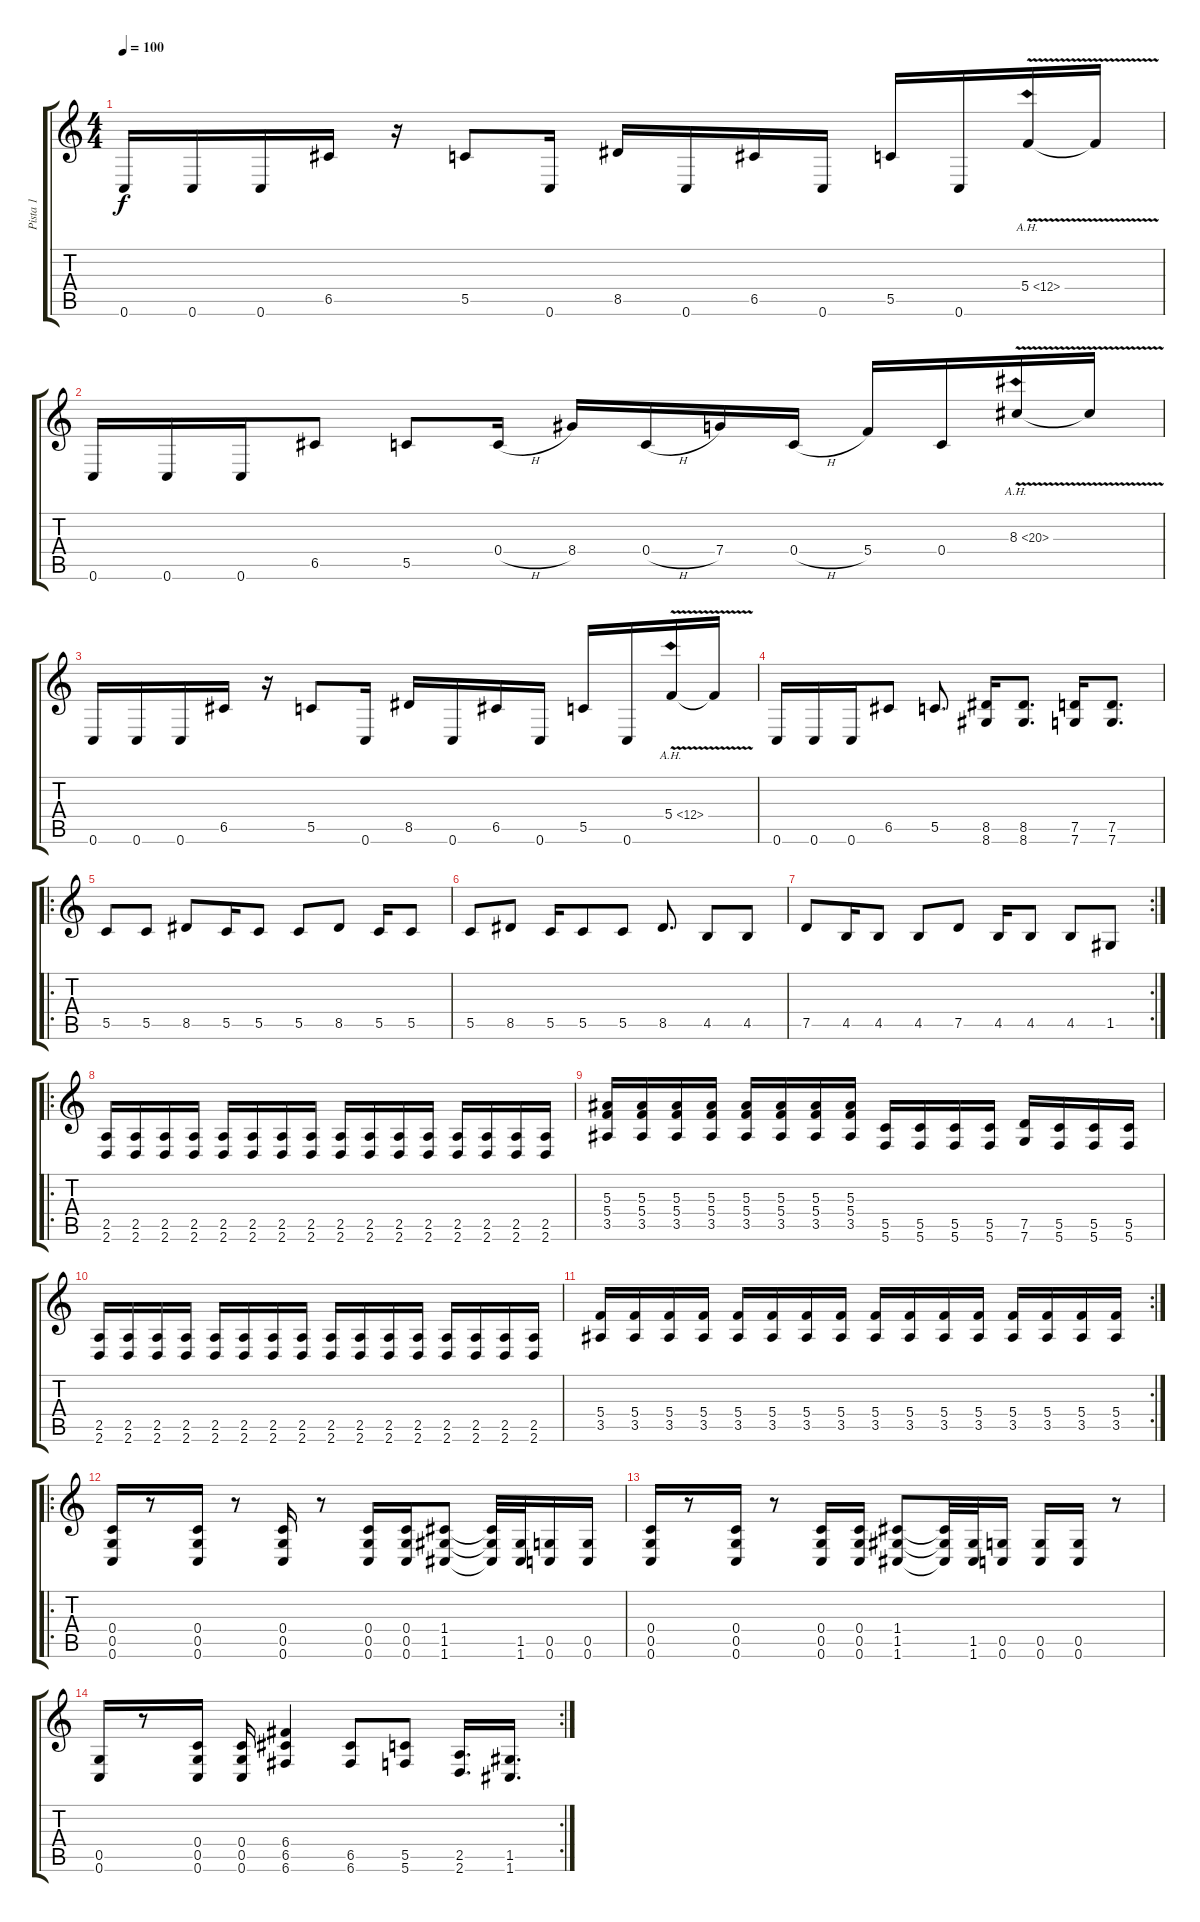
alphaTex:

\track ("Pista 1" "Pista 1") {instrument overdrivenguitar}
\staff {score tabs}
\tuning (D4 A3 F3 C3 G2 C2) {hide}
\ts (4 4)
\tempo 100
\clef g2
\ks c
0.6.16{dy f} 0.6.16 0.6.16 6.5.16 r.16 5.5.8 0.6.16 8.5.16 0.6.16 6.5.16 0.6.16 5.5.16 0.6.16 5.4{ah 7 v}.16 5.4{t}.16 |
0.6.16 0.6.16 0.6.16 6.5.8 5.5.8 0.4{h}.16 8.4.16 0.4{h}.16 7.4.16 0.4{h}.16 5.4.16 0.4.16 8.3{ah 12 v}.16 8.3{t}.16 |
0.6.16 0.6.16 0.6.16 6.5.16 r.16 5.5.8 0.6.16 8.5.16 0.6.16 6.5.16 0.6.16 5.5.16 0.6.16 5.4{ah 7 v}.16 5.4{t}.16 |
0.6.16 0.6.16 0.6.16 6.5.8 5.5.8{d} (8.5 8.6).16 (8.5 8.6).8{d} (7.5 7.6).16 (7.5 7.6).8{d} |
\ro
5.5.8 5.5.8 8.5.8 5.5.16 5.5.8 5.5.8 8.5.8 5.5.16 5.5.8 |
5.5.8 8.5.8 5.5.16 5.5.8 5.5.8 8.5.8{d} 4.5.8 4.5.8 |
\rc 2
7.5.8 4.5.16 4.5.8 4.5.8 7.5.8 4.5.16 4.5.8 4.5.8 1.5.8 |
\ro
(2.5 2.6).16 (2.5 2.6).16 (2.5 2.6).16 (2.5 2.6).16 (2.5 2.6).16 (2.5 2.6).16 (2.5 2.6).16 (2.5 2.6).16 (2.5 2.6).16 (2.5 2.6).16 (2.5 2.6).16 (2.5 2.6).16 (2.5 2.6).16 (2.5 2.6).16 (2.5 2.6).16 (2.5 2.6).16 |
(5.3 5.4 3.5).16 (5.3 5.4 3.5).16 (5.3 5.4 3.5).16 (5.3 5.4 3.5).16 (5.3 5.4 3.5).16 (5.3 5.4 3.5).16 (5.3 5.4 3.5).16 (5.3 5.4 3.5).16 (5.5 5.6).16 (5.5 5.6).16 (5.5 5.6).16 (5.5 5.6).16 (7.5 7.6).16 (5.5 5.6).16 (5.5 5.6).16 (5.5 5.6).16 |
(2.5 2.6).16 (2.5 2.6).16 (2.5 2.6).16 (2.5 2.6).16 (2.5 2.6).16 (2.5 2.6).16 (2.5 2.6).16 (2.5 2.6).16 (2.5 2.6).16 (2.5 2.6).16 (2.5 2.6).16 (2.5 2.6).16 (2.5 2.6).16 (2.5 2.6).16 (2.5 2.6).16 (2.5 2.6).16 |
\rc 2
(5.4 3.5).16 (5.4 3.5).16 (5.4 3.5).16 (5.4 3.5).16 (5.4 3.5).16 (5.4 3.5).16 (5.4 3.5).16 (5.4 3.5).16 (5.4 3.5).16 (5.4 3.5).16 (5.4 3.5).16 (5.4 3.5).16 (5.4 3.5).16 (5.4 3.5).16 (5.4 3.5).16 (5.4 3.5).16 |
\ro
(0.4 0.5 0.6).16 r.8 (0.4 0.5 0.6).16 r.8 (0.4 0.5 0.6).16 r.8 (0.4 0.5 0.6).16 (0.4 0.5 0.6).16 (1.4 1.5 1.6).8 (1.4{t} 1.5{t} 1.6{t}).32 (1.5 1.6).32 (0.5 0.6).16 (0.5 0.6).16 |
(0.4 0.5 0.6).16 r.8 (0.4 0.5 0.6).16 r.8 (0.4 0.5 0.6).16 (0.4 0.5 0.6).16 (1.4 1.5 1.6).8 (1.4{t} 1.5{t} 1.6{t}).32 (1.5 1.6).32 (0.5 0.6).16 (0.5 0.6).16 (0.5 0.6).16 r.8 |
\rc 2
(0.5 0.6).16 r.8 (0.4 0.5 0.6).16 (0.4 0.5 0.6).16 (6.4 6.5 6.6).4 (6.5 6.6).8 (5.5 5.6).8 (2.5 2.6).16{d} (1.5 1.6).16{d}
